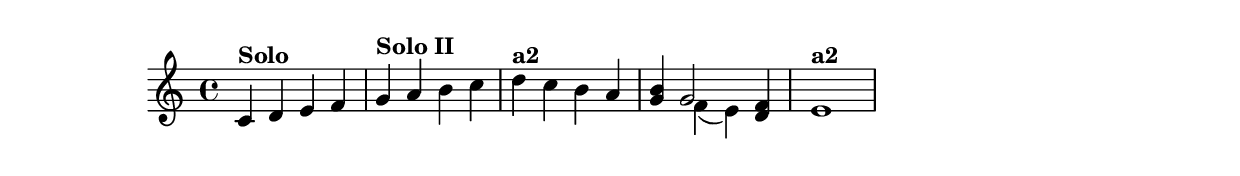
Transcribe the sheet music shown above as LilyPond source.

\version "2.14.0"

\layout {
  \context {
    \Voice
    \remove "Note_heads_engraver"
    \consists "Completion_heads_engraver"
    \remove "Rest_engraver"
    \consists "Completion_rest_engraver"
  }
}
\midi {
  \context {
    \Score
    midiChannelMapping = #'instrument
  }
}

\header {
texidoc="Partcombined music is preserved"
options="--skip"
}

instrumentOne = \relative c' {
  c4 d e f
  R1
  d'4 c b a
  b4 g2 f4
  e1
}

instrumentTwo = \relative g' {
  R1
  g4 a b c
  d c b a
  g f( e) d
  e1
}

\score {
<<
  \new Staff = "staff" \partcombine \instrumentOne \instrumentTwo
  >>
  \layout {}
  \midi {}
}
